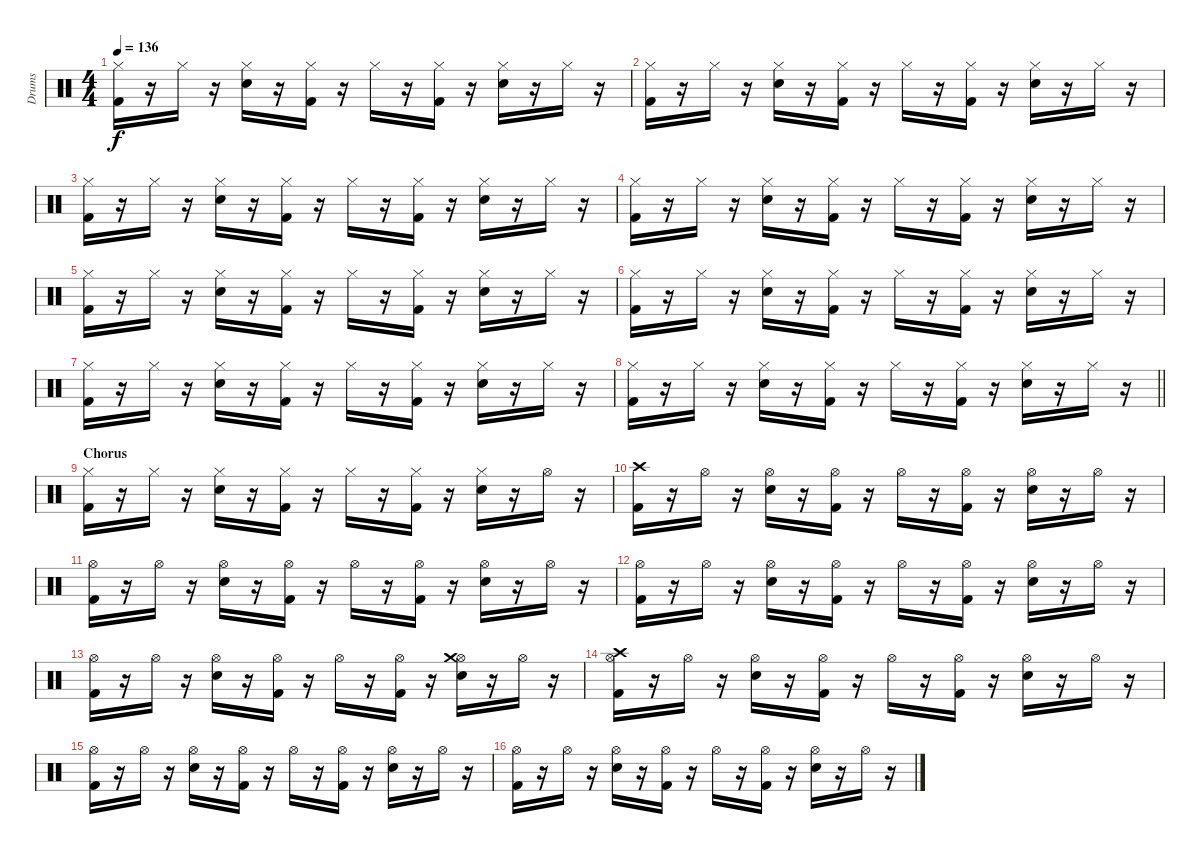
\track ("Drums" "Drums") {instrument percussion}
\staff {score}
\articulation defaults
\ts (4 4)
\tempo 136
\clef neutral
\ks c
("Kick (hit) 2" "Hi-Hat (closed)").16{dy f} r.16 "Hi-Hat (closed)".16 r.16 ("Electric Snare (hit)" "Hi-Hat (closed)").16 r.16 ("Kick (hit) 2" "Hi-Hat (closed)").16 r.16 "Hi-Hat (closed)".16 r.16 ("Kick (hit) 2" "Hi-Hat (closed)").16 r.16 ("Electric Snare (hit)" "Hi-Hat (closed)").16 r.16 "Hi-Hat (closed)".16 r.16 |
("Kick (hit) 2" "Hi-Hat (closed)").16 r.16 "Hi-Hat (closed)".16 r.16 ("Electric Snare (hit)" "Hi-Hat (closed)").16 r.16 ("Kick (hit) 2" "Hi-Hat (closed)").16 r.16 "Hi-Hat (closed)".16 r.16 ("Kick (hit) 2" "Hi-Hat (closed)").16 r.16 ("Electric Snare (hit)" "Hi-Hat (closed)").16 r.16 "Hi-Hat (closed)".16 r.16 |
("Kick (hit) 2" "Hi-Hat (closed)").16 r.16 "Hi-Hat (closed)".16 r.16 ("Electric Snare (hit)" "Hi-Hat (closed)").16 r.16 ("Kick (hit) 2" "Hi-Hat (closed)").16 r.16 "Hi-Hat (closed)".16 r.16 ("Kick (hit) 2" "Hi-Hat (closed)").16 r.16 ("Electric Snare (hit)" "Hi-Hat (closed)").16 r.16 "Hi-Hat (closed)".16 r.16 |
("Kick (hit) 2" "Hi-Hat (closed)").16 r.16 "Hi-Hat (closed)".16 r.16 ("Electric Snare (hit)" "Hi-Hat (closed)").16 r.16 ("Kick (hit) 2" "Hi-Hat (closed)").16 r.16 "Hi-Hat (closed)".16 r.16 ("Kick (hit) 2" "Hi-Hat (closed)").16 r.16 ("Electric Snare (hit)" "Hi-Hat (closed)").16 r.16 "Hi-Hat (closed)".16 r.16 |
("Kick (hit) 2" "Hi-Hat (closed)").16 r.16 "Hi-Hat (closed)".16 r.16 ("Electric Snare (hit)" "Hi-Hat (closed)").16 r.16 ("Kick (hit) 2" "Hi-Hat (closed)").16 r.16 "Hi-Hat (closed)".16 r.16 ("Kick (hit) 2" "Hi-Hat (closed)").16 r.16 ("Electric Snare (hit)" "Hi-Hat (closed)").16 r.16 "Hi-Hat (closed)".16 r.16 |
("Kick (hit) 2" "Hi-Hat (closed)").16 r.16 "Hi-Hat (closed)".16 r.16 ("Electric Snare (hit)" "Hi-Hat (closed)").16 r.16 ("Kick (hit) 2" "Hi-Hat (closed)").16 r.16 "Hi-Hat (closed)".16 r.16 ("Kick (hit) 2" "Hi-Hat (closed)").16 r.16 ("Electric Snare (hit)" "Hi-Hat (closed)").16 r.16 "Hi-Hat (closed)".16 r.16 |
("Kick (hit) 2" "Hi-Hat (closed)").16 r.16 "Hi-Hat (closed)".16 r.16 ("Electric Snare (hit)" "Hi-Hat (closed)").16 r.16 ("Kick (hit) 2" "Hi-Hat (closed)").16 r.16 "Hi-Hat (closed)".16 r.16 ("Kick (hit) 2" "Hi-Hat (closed)").16 r.16 ("Electric Snare (hit)" "Hi-Hat (closed)").16 r.16 "Hi-Hat (closed)".16 r.16 |
\barLineRight lightlight
("Kick (hit) 2" "Hi-Hat (closed)").16 r.16 "Hi-Hat (closed)".16 r.16 ("Electric Snare (hit)" "Hi-Hat (closed)").16 r.16 ("Kick (hit) 2" "Hi-Hat (closed)").16 r.16 "Hi-Hat (closed)".16 r.16 ("Kick (hit) 2" "Hi-Hat (closed)").16 r.16 ("Electric Snare (hit)" "Hi-Hat (closed)").16 r.16 "Hi-Hat (closed)".16 r.16 |
\section ("" "Chorus")
("Kick (hit) 2" "Hi-Hat (closed)").16 r.16 "Hi-Hat (closed)".16 r.16 ("Electric Snare (hit)" "Hi-Hat (closed)").16 r.16 ("Kick (hit) 2" "Hi-Hat (closed)").16 r.16 "Hi-Hat (closed)".16 r.16 ("Kick (hit) 2" "Hi-Hat (closed)").16 r.16 ("Electric Snare (hit)" "Hi-Hat (closed)").16 r.16 "Hi-Hat (open)".16 r.16 |
("Kick (hit) 2" "Crash high (hit)").16 r.16 "Hi-Hat (open)".16 r.16 ("Electric Snare (hit)" "Hi-Hat (open)").16 r.16 ("Kick (hit) 2" "Hi-Hat (open)").16 r.16 "Hi-Hat (open)".16 r.16 ("Kick (hit) 2" "Hi-Hat (open)").16 r.16 ("Electric Snare (hit)" "Hi-Hat (open)").16 r.16 "Hi-Hat (open)".16 r.16 |
("Kick (hit) 2" "Hi-Hat (open)").16 r.16 "Hi-Hat (open)".16 r.16 ("Electric Snare (hit)" "Hi-Hat (open)").16 r.16 ("Kick (hit) 2" "Hi-Hat (open)").16 r.16 "Hi-Hat (open)".16 r.16 ("Kick (hit) 2" "Hi-Hat (open)").16 r.16 ("Electric Snare (hit)" "Hi-Hat (open)").16 r.16 "Hi-Hat (open)".16 r.16 |
("Kick (hit) 2" "Hi-Hat (open)").16 r.16 "Hi-Hat (open)".16 r.16 ("Electric Snare (hit)" "Hi-Hat (open)").16 r.16 ("Kick (hit) 2" "Hi-Hat (open)").16 r.16 "Hi-Hat (open)".16 r.16 ("Kick (hit) 2" "Hi-Hat (open)").16 r.16 ("Electric Snare (hit)" "Hi-Hat (open)").16 r.16 "Hi-Hat (open)".16 r.16 |
("Kick (hit) 2" "Hi-Hat (open)").16 r.16 "Hi-Hat (open)".16 r.16 ("Electric Snare (hit)" "Hi-Hat (open)").16 r.16 ("Kick (hit) 2" "Hi-Hat (open)").16 r.16 "Hi-Hat (open)".16 r.16 ("Kick (hit) 2" "Hi-Hat (open)").16 r.16 ("Electric Snare (hit)" "Hi-Hat (open)" "Crash medium (hit)").16 r.16 "Hi-Hat (open)".16 r.16 |
("Kick (hit) 2" "Hi-Hat (open)" "Crash high (hit)").16 r.16 "Hi-Hat (open)".16 r.16 ("Electric Snare (hit)" "Hi-Hat (open)").16 r.16 ("Kick (hit) 2" "Hi-Hat (open)").16 r.16 "Hi-Hat (open)".16 r.16 ("Kick (hit) 2" "Hi-Hat (open)").16 r.16 ("Electric Snare (hit)" "Hi-Hat (open)").16 r.16 "Hi-Hat (open)".16 r.16 |
("Kick (hit) 2" "Hi-Hat (open)").16 r.16 "Hi-Hat (open)".16 r.16 ("Electric Snare (hit)" "Hi-Hat (open)").16 r.16 ("Kick (hit) 2" "Hi-Hat (open)").16 r.16 "Hi-Hat (open)".16 r.16 ("Kick (hit) 2" "Hi-Hat (open)").16 r.16 ("Electric Snare (hit)" "Hi-Hat (open)").16 r.16 "Hi-Hat (open)".16 r.16 |
("Kick (hit) 2" "Hi-Hat (open)").16 r.16 "Hi-Hat (open)".16 r.16 ("Electric Snare (hit)" "Hi-Hat (open)").16 r.16 ("Kick (hit) 2" "Hi-Hat (open)").16 r.16 "Hi-Hat (open)".16 r.16 ("Kick (hit) 2" "Hi-Hat (open)").16 r.16 ("Electric Snare (hit)" "Hi-Hat (open)").16 r.16 "Hi-Hat (open)".16 r.16
